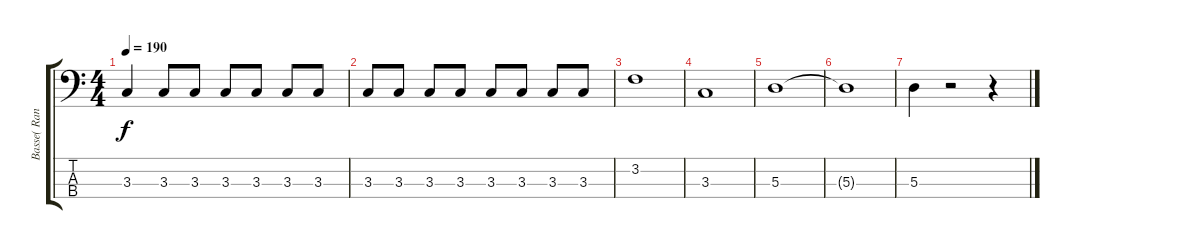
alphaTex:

\track ("Basse( Randy Bradbury )" "Basse( Ran") {instrument electricbasspick}
\staff {score tabs}
\tuning (G2 D2 A1 E1) {hide}
\ts (4 4)
\tempo 190
\clef f4
\ks c
3.3.4{dy f} 3.3.8 3.3.8 3.3.8 3.3.8 3.3.8 3.3.8 |
3.3.8 3.3.8 3.3.8 3.3.8 3.3.8 3.3.8 3.3.8 3.3.8 |
3.2.1 |
3.3.1 |
5.3.1 |
5.3{t}.1 |
5.3.4 r.2 r.4
